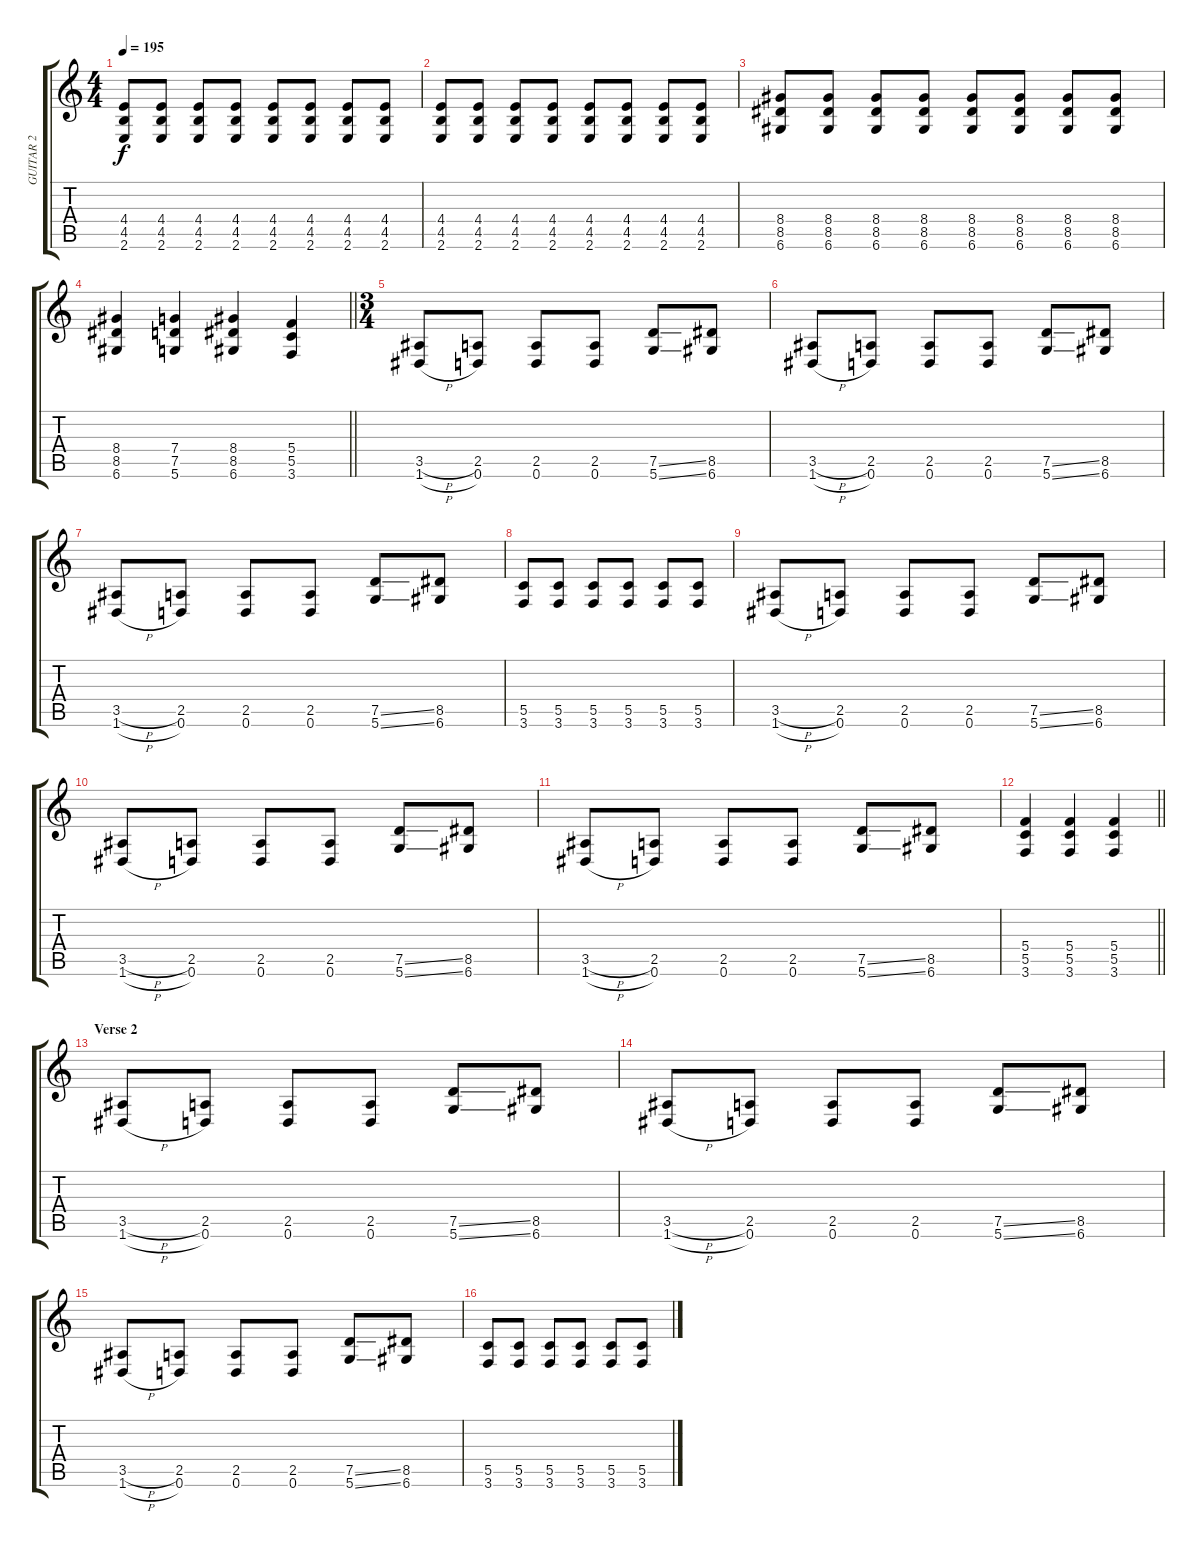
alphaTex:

\track ("GUITAR 2" "GUITAR 2") {instrument overdrivenguitar}
\staff {score tabs}
\tuning (D4 A3 F3 C3 G2 D2) {hide}
\ts (4 4)
\tempo 195
\clef g2
\ks c
(4.4 4.5 2.6).8{dy f} (4.4 4.5 2.6).8 (4.4 4.5 2.6).8 (4.4 4.5 2.6).8 (4.4 4.5 2.6).8 (4.4 4.5 2.6).8 (4.4 4.5 2.6).8 (4.4 4.5 2.6).8 |
(4.4 4.5 2.6).8 (4.4 4.5 2.6).8 (4.4 4.5 2.6).8 (4.4 4.5 2.6).8 (4.4 4.5 2.6).8 (4.4 4.5 2.6).8 (4.4 4.5 2.6).8 (4.4 4.5 2.6).8 |
(8.4 8.5 6.6).8 (8.4 8.5 6.6).8 (8.4 8.5 6.6).8 (8.4 8.5 6.6).8 (8.4 8.5 6.6).8 (8.4 8.5 6.6).8 (8.4 8.5 6.6).8 (8.4 8.5 6.6).8 |
\barLineRight lightlight
(8.4 8.5 6.6).4 (7.4 7.5 5.6).4 (8.4 8.5 6.6).4 (5.4 5.5 3.6).4 |
\ts (3 4)
(3.5{h} 1.6{h}).8 (2.5 0.6).8 (2.5 0.6).8 (2.5 0.6).8 (7.5{ss} 5.6{ss}).8 (8.5 6.6).8 |
(3.5{h} 1.6{h}).8 (2.5 0.6).8 (2.5 0.6).8 (2.5 0.6).8 (7.5{ss} 5.6{ss}).8 (8.5 6.6).8 |
(3.5{h} 1.6{h}).8 (2.5 0.6).8 (2.5 0.6).8 (2.5 0.6).8 (7.5{ss} 5.6{ss}).8 (8.5 6.6).8 |
(5.5 3.6).8 (5.5 3.6).8 (5.5 3.6).8 (5.5 3.6).8 (5.5 3.6).8 (5.5 3.6).8 |
(3.5{h} 1.6{h}).8 (2.5 0.6).8 (2.5 0.6).8 (2.5 0.6).8 (7.5{ss} 5.6{ss}).8 (8.5 6.6).8 |
(3.5{h} 1.6{h}).8 (2.5 0.6).8 (2.5 0.6).8 (2.5 0.6).8 (7.5{ss} 5.6{ss}).8 (8.5 6.6).8 |
(3.5{h} 1.6{h}).8 (2.5 0.6).8 (2.5 0.6).8 (2.5 0.6).8 (7.5{ss} 5.6{ss}).8 (8.5 6.6).8 |
\barLineRight lightlight
(5.4 5.5 3.6).4 (5.4 5.5 3.6).4 (5.4 5.5 3.6).4 |
\section ("" "Verse 2")
(3.5{h} 1.6{h}).8 (2.5 0.6).8 (2.5 0.6).8 (2.5 0.6).8 (7.5{ss} 5.6{ss}).8 (8.5 6.6).8 |
(3.5{h} 1.6{h}).8 (2.5 0.6).8 (2.5 0.6).8 (2.5 0.6).8 (7.5{ss} 5.6{ss}).8 (8.5 6.6).8 |
(3.5{h} 1.6{h}).8 (2.5 0.6).8 (2.5 0.6).8 (2.5 0.6).8 (7.5{ss} 5.6{ss}).8 (8.5 6.6).8 |
(5.5 3.6).8 (5.5 3.6).8 (5.5 3.6).8 (5.5 3.6).8 (5.5 3.6).8 (5.5 3.6).8
